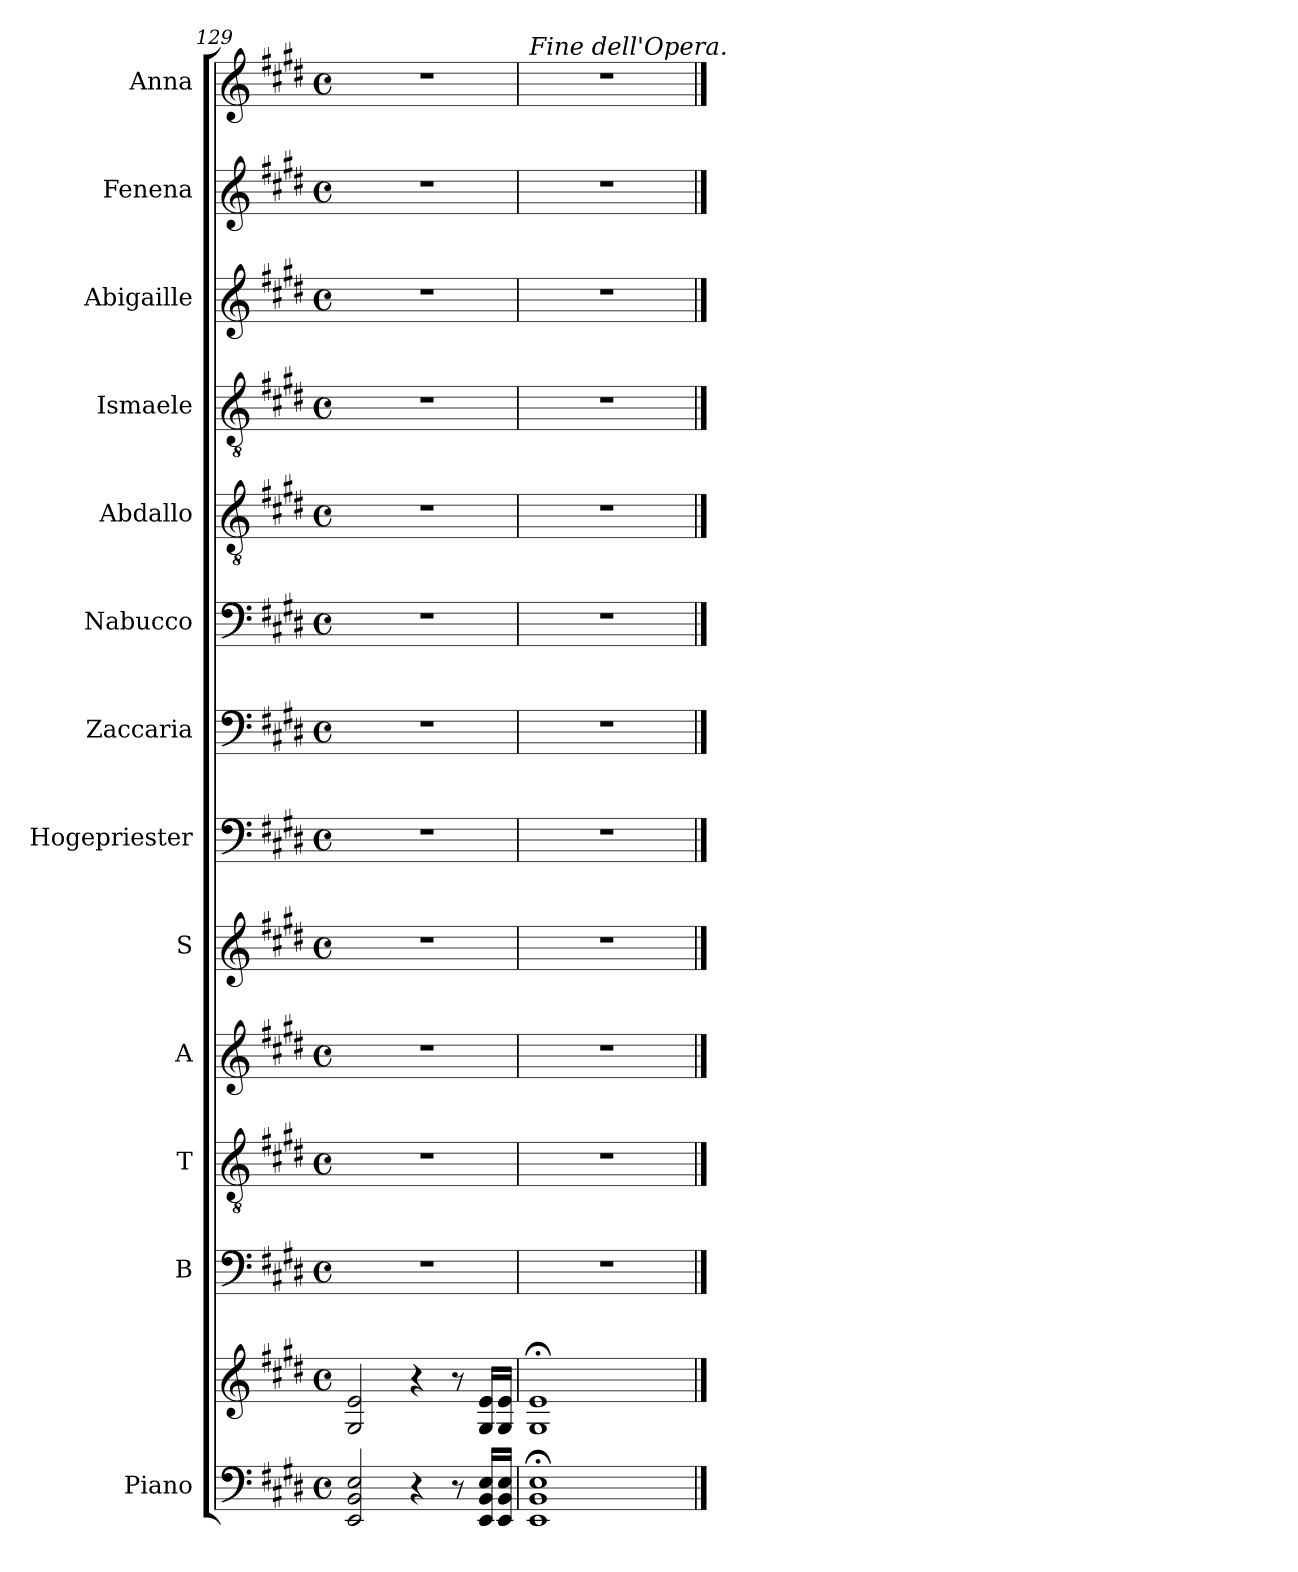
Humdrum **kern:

**kern	**kern	**kern	**kern	**kern	**kern	**kern	**kern	**kern	**kern	**kern	**kern	**kern	**kern
*part13	*part13	*part12	*part11	*part10	*part9	*part8	*part7	*part6	*part5	*part4	*part3	*part2	*part1
*staff14	*staff13	*staff12	*staff11	*staff10	*staff9	*staff8	*staff7	*staff6	*staff5	*staff4	*staff3	*staff2	*staff1
*I"Piano	*	*I"B	*I"T	*I"A	*I"S	*I"Hogepriester	*I"Zaccaria	*I"Nabucco	*I"Abdallo	*I"Ismaele	*I"Abigaille	*I"Fenena	*I"Anna
*I'Pno	*	*I'B	*I'T	*I'A	*I'S	*	*	*	*	*	*	*	*
*clefF4	*clefG2	*clefF4	*clefGv2	*clefG2	*clefG2	*clefF4	*clefF4	*clefF4	*clefGv2	*clefGv2	*clefG2	*clefG2	*clefG2
*k[f#c#g#d#]	*k[f#c#g#d#]	*k[f#c#g#d#]	*k[f#c#g#d#]	*k[f#c#g#d#]	*k[f#c#g#d#]	*k[f#c#g#d#]	*k[f#c#g#d#]	*k[f#c#g#d#]	*k[f#c#g#d#]	*k[f#c#g#d#]	*k[f#c#g#d#]	*k[f#c#g#d#]	*k[f#c#g#d#]
*M4/4	*M4/4	*M4/4	*M4/4	*M4/4	*M4/4	*M4/4	*M4/4	*M4/4	*M4/4	*M4/4	*M4/4	*M4/4	*M4/4
*met(c)	*met(c)	*met(c)	*met(c)	*met(c)	*met(c)	*met(c)	*met(c)	*met(c)	*met(c)	*met(c)	*met(c)	*met(c)	*met(c)
=129	=129	=129	=129	=129	=129	=129	=129	=129	=129	=129	=129	=129	=129
2EE/ 2BB/ 2E/	2G#/ 2e/	1r	1r	1r	1r	1r	1r	1r	1r	1r	1r	1r	1r
4r	4r	.	.	.	.	.	.	.	.	.	.	.	.
8r	8r	.	.	.	.	.	.	.	.	.	.	.	.
16EE/ 16BB/ 16E/LL	16G#/ 16e/LL	.	.	.	.	.	.	.	.	.	.	.	.
16EE/ 16BB/ 16E/JJ	16G#/ 16e/JJ	.	.	.	.	.	.	.	.	.	.	.	.
=130	=130	=130	=130	=130	=130	=130	=130	=130	=130	=130	=130	=130	=130
!	!	!	!	!	!	!	!	!	!	!	!	!	!LO:TX:a:i:t=Fine dell'Opera.
1EE;< 1BB;< 1E;<	1G#;< 1e;<	1r	1r	1r	1r	1r	1r	1r	1r	1r	1r	1r	1r
==	==	==	==	==	==	==	==	==	==	==	==	==	==
*-	*-	*-	*-	*-	*-	*-	*-	*-	*-	*-	*-	*-	*-
